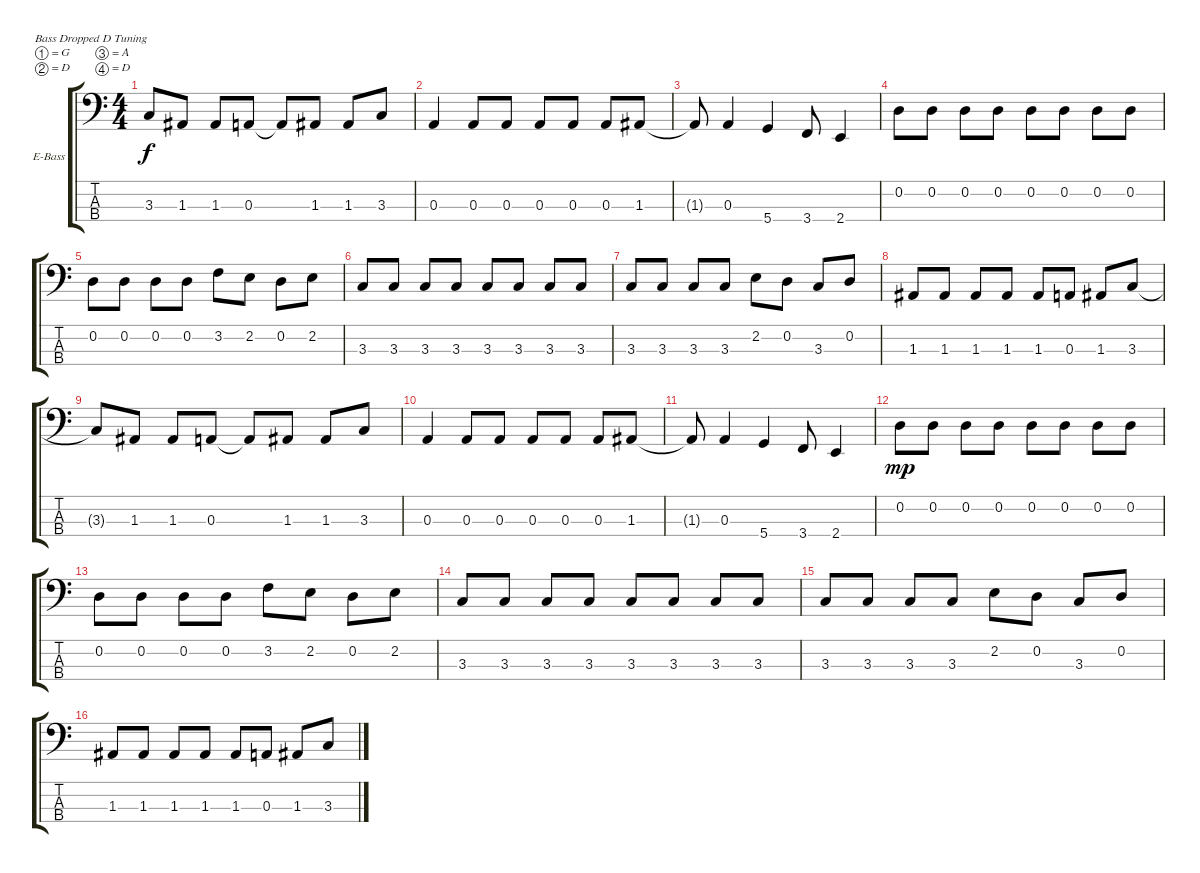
\bracketExtendMode groupsimilarinstruments
\firstSystemTrackNameOrientation horizontal
\otherSystemsTrackNameOrientation horizontal
\track ("Electric Bass" "E-Bass") {instrument electricbasspick}
\staff {score tabs}
\tuning (G2 D2 A1 D1)
\ts (4 4)
\tempo (142 hide)
\clef f4
\ks c
3.3{t}.8{dy f} 1.3.8 1.3.8 0.3.8 0.3{t}.8 1.3.8 1.3.8 3.3.8 |
0.3.4 0.3.8 0.3.8 0.3.8 0.3.8 0.3.8 1.3.8 |
1.3{t}.8 0.3.4 5.4.4 3.4.8 2.4.4 |
0.2.8 0.2.8 0.2.8 0.2.8 0.2.8 0.2.8 0.2.8 0.2.8 |
0.2.8 0.2.8 0.2.8 0.2.8 3.2.8 2.2.8 0.2.8 2.2.8 |
3.3.8 3.3.8 3.3.8 3.3.8 3.3.8 3.3.8 3.3.8 3.3.8 |
3.3.8 3.3.8 3.3.8 3.3.8 2.2.8 0.2.8 3.3.8 0.2.8 |
1.3.8 1.3.8 1.3.8 1.3.8 1.3.8 0.3.8 1.3.8 3.3.8 |
3.3{t}.8 1.3.8 1.3.8 0.3.8 0.3{t}.8 1.3.8 1.3.8 3.3.8 |
0.3.4 0.3.8 0.3.8 0.3.8 0.3.8 0.3.8 1.3.8 |
1.3{t}.8 0.3.4 5.4.4 3.4.8 2.4.4 |
0.2.8{dy mp} 0.2.8 0.2.8 0.2.8 0.2.8 0.2.8 0.2.8 0.2.8 |
0.2.8 0.2.8 0.2.8 0.2.8 3.2.8 2.2.8 0.2.8 2.2.8 |
3.3.8 3.3.8 3.3.8 3.3.8 3.3.8 3.3.8 3.3.8 3.3.8 |
3.3.8 3.3.8 3.3.8 3.3.8 2.2.8 0.2.8 3.3.8 0.2.8 |
1.3.8 1.3.8 1.3.8 1.3.8 1.3.8 0.3.8 1.3.8 3.3.8
